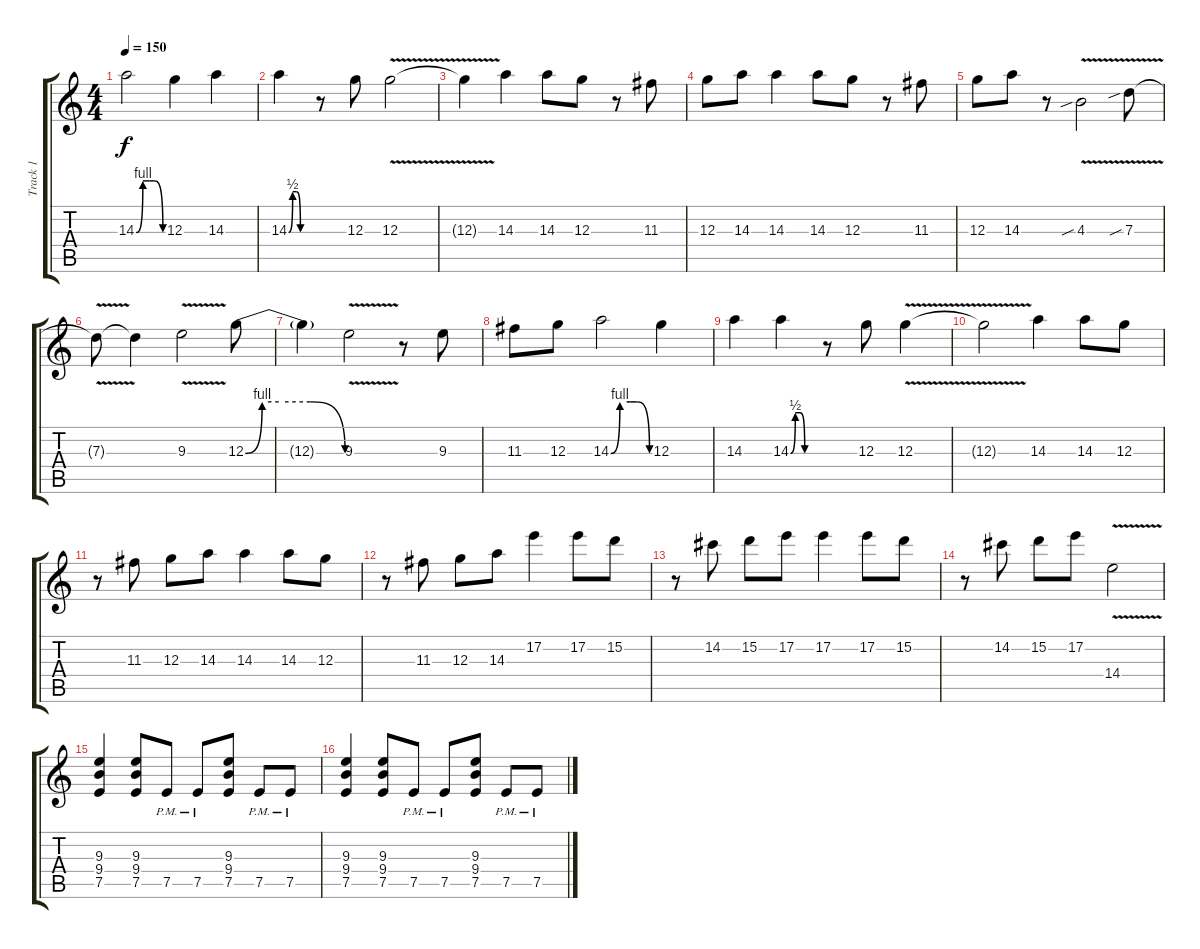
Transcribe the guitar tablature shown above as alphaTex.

\track ("Track 1" "Track 1") {instrument distortionguitar}
\staff {score tabs}
\tuning (E4 B3 G3 D3 A2 E2) {hide}
\ts (4 4)
\tempo 150
\clef g2
\ks c
14.3{be (custom 0 0 15 4 30 4 40 4 60 0)}.2{dy f} 12.3.4 14.3.4 |
14.3{be (custom 0 0 10 2 20 2 30 0 56 0 60 0)}.4 r.8 12.3.8 12.3{v}.2 |
12.3{t}.4 14.3.4 14.3.8 12.3.8 r.8 11.3.8 |
12.3.8 14.3.8 14.3.4 14.3.8 12.3.8 r.8 11.3.8 |
12.3.8 14.3.8 r.8 4.3{v sib}.2 7.3{v sib}.8 |
7.3{t}.8 7.3{t}.4 9.3{v}.2 12.3{be (custom 0 0 10 4 20 4 39 4 60 0)}.8 |
12.3{t}.4 9.3{v}.2 r.8 9.3.8 |
11.3.8 12.3.8 14.3{be (custom 0 0 14 4 30 4 40 4 60 0)}.2 12.3.4 |
14.3.4 14.3{be (custom 0 0 10 2 20 2 30 0 60 0)}.4 r.8 12.3.8 12.3{v}.4 |
12.3{t}.2 14.3.4 14.3.8 12.3.8 |
r.8 11.3.8 12.3.8 14.3.8 14.3.4 14.3.8 12.3.8 |
r.8 11.3.8 12.3.8 14.3.8 17.2.4 17.2.8 15.2.8 |
r.8 14.2.8 15.2.8 17.2.8 17.2.4 17.2.8 15.2.8 |
r.8 14.2.8 15.2.8 17.2.8 14.4{v}.2 |
(9.3 9.4 7.5).4 (9.3 9.4 7.5).8 7.5{pm}.8 7.5{pm}.8 (9.3 9.4 7.5).8 7.5{pm}.8 7.5{pm}.8 |
(9.3 9.4 7.5).4 (9.3 9.4 7.5).8 7.5{pm}.8 7.5{pm}.8 (9.3 9.4 7.5).8 7.5{pm}.8 7.5{pm}.8
